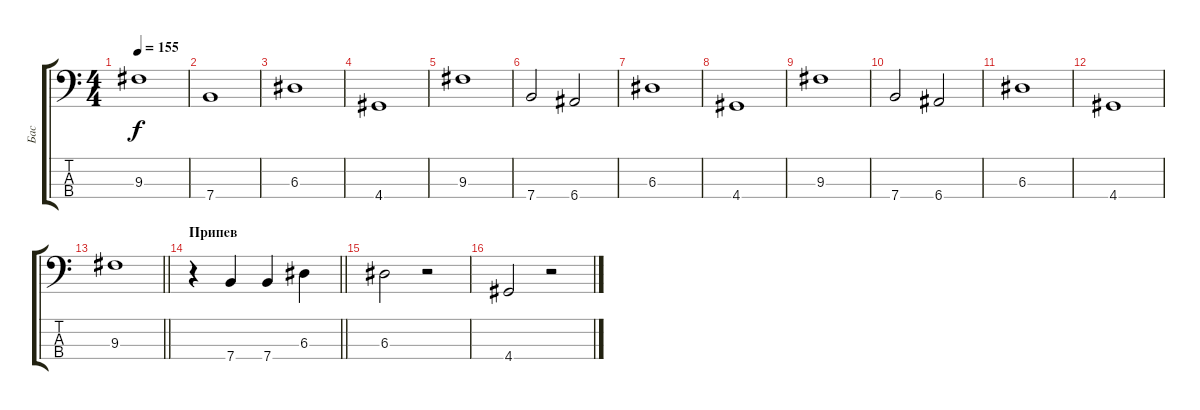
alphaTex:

\track ("Бас" "Бас") {instrument electricbassfinger}
\staff {score tabs}
\tuning (G2 D2 A1 E1) {hide}
\ts (4 4)
\tempo 155
\clef f4
\ks c
9.3.1{dy f} |
7.4.1 |
6.3.1 |
4.4.1 |
9.3.1 |
7.4.2 6.4.2 |
6.3.1 |
4.4.1 |
9.3.1 |
7.4.2 6.4.2 |
6.3.1 |
4.4.1 |
\barLineRight lightlight
9.3.1 |
\section ("" "Припев")
\barLineRight lightlight
r.4 7.4.4 7.4.4 6.3.4 |
6.3.2 r.2 |
4.4.2 r.2
